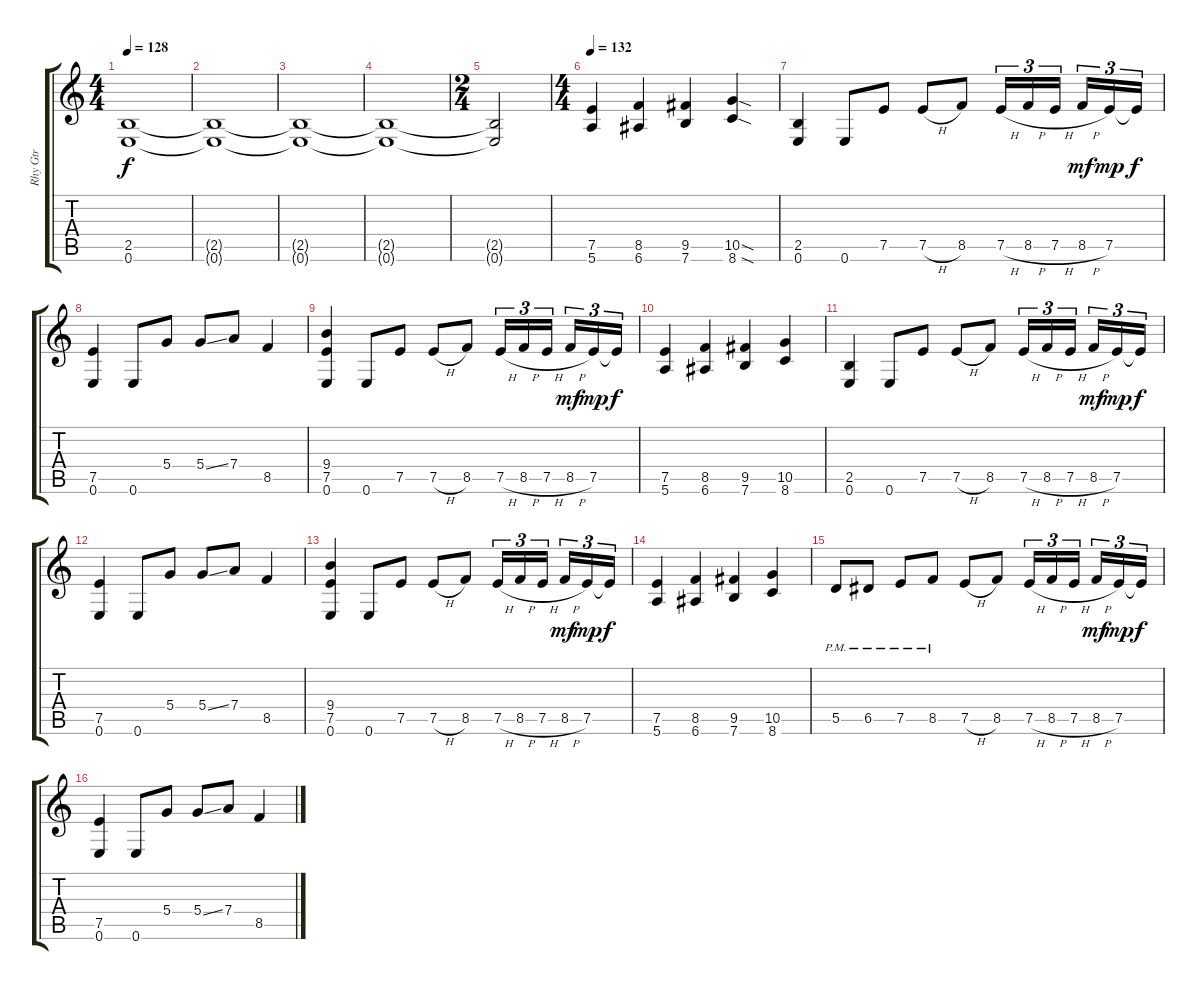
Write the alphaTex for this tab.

\track ("Rhy Gtr" "Rhy Gtr") {instrument distortionguitar}
\staff {score tabs}
\tuning (E4 B3 G3 D3 A2 E2) {hide}
\ts (4 4)
\tempo 128
\clef g2
\ks c
(2.5 0.6).1{dy f} |
(2.5{t} 0.6{t}).1 |
(2.5{t} 0.6{t}).1 |
(2.5{t} 0.6{t}).1 |
\ts (2 4)
(2.5{t} 0.6{t}).2 |
\ts (4 4)
\tempo 132
(7.5 5.6).4 (8.5 6.6).4 (9.5 7.6).4 (10.5{sod} 8.6{sod}).4 |
(2.5 0.6).4 0.6.8 7.5.8 7.5{h}.8 8.5.8 7.5{h}.16{tu (3 2)} 8.5{h}.16{tu (3 2)} 7.5{h}.16{tu (3 2)} 8.5{h}.16{tu (3 2) dy mf} 7.5.16{tu (3 2) dy mp} 7.5{t}.16{tu (3 2) dy f} |
(7.5 0.6).4 0.6.8 5.4.8 5.4{ss}.8 7.4.8 8.5.4 |
(9.4 7.5 0.6).4 0.6.8 7.5.8 7.5{h}.8 8.5.8 7.5{h}.16{tu (3 2)} 8.5{h}.16{tu (3 2)} 7.5{h}.16{tu (3 2)} 8.5{h}.16{tu (3 2) dy mf} 7.5.16{tu (3 2) dy mp} 7.5{t}.16{tu (3 2) dy f} |
(7.5 5.6).4 (8.5 6.6).4 (9.5 7.6).4 (10.5 8.6).4 |
(2.5 0.6).4 0.6.8 7.5.8 7.5{h}.8 8.5.8 7.5{h}.16{tu (3 2)} 8.5{h}.16{tu (3 2)} 7.5{h}.16{tu (3 2)} 8.5{h}.16{tu (3 2) dy mf} 7.5.16{tu (3 2) dy mp} 7.5{t}.16{tu (3 2) dy f} |
(7.5 0.6).4 0.6.8 5.4.8 5.4{ss}.8 7.4.8 8.5.4 |
(9.4 7.5 0.6).4 0.6.8 7.5.8 7.5{h}.8 8.5.8 7.5{h}.16{tu (3 2)} 8.5{h}.16{tu (3 2)} 7.5{h}.16{tu (3 2)} 8.5{h}.16{tu (3 2) dy mf} 7.5.16{tu (3 2) dy mp} 7.5{t}.16{tu (3 2) dy f} |
(7.5 5.6).4 (8.5 6.6).4 (9.5 7.6).4 (10.5 8.6).4 |
5.5{pm}.8 6.5{pm}.8 7.5{pm}.8 8.5{pm}.8 7.5{h}.8 8.5.8 7.5{h}.16{tu (3 2)} 8.5{h}.16{tu (3 2)} 7.5{h}.16{tu (3 2)} 8.5{h}.16{tu (3 2) dy mf} 7.5.16{tu (3 2) dy mp} 7.5{t}.16{tu (3 2) dy f} |
(7.5 0.6).4 0.6.8 5.4.8 5.4{ss}.8 7.4.8 8.5.4
